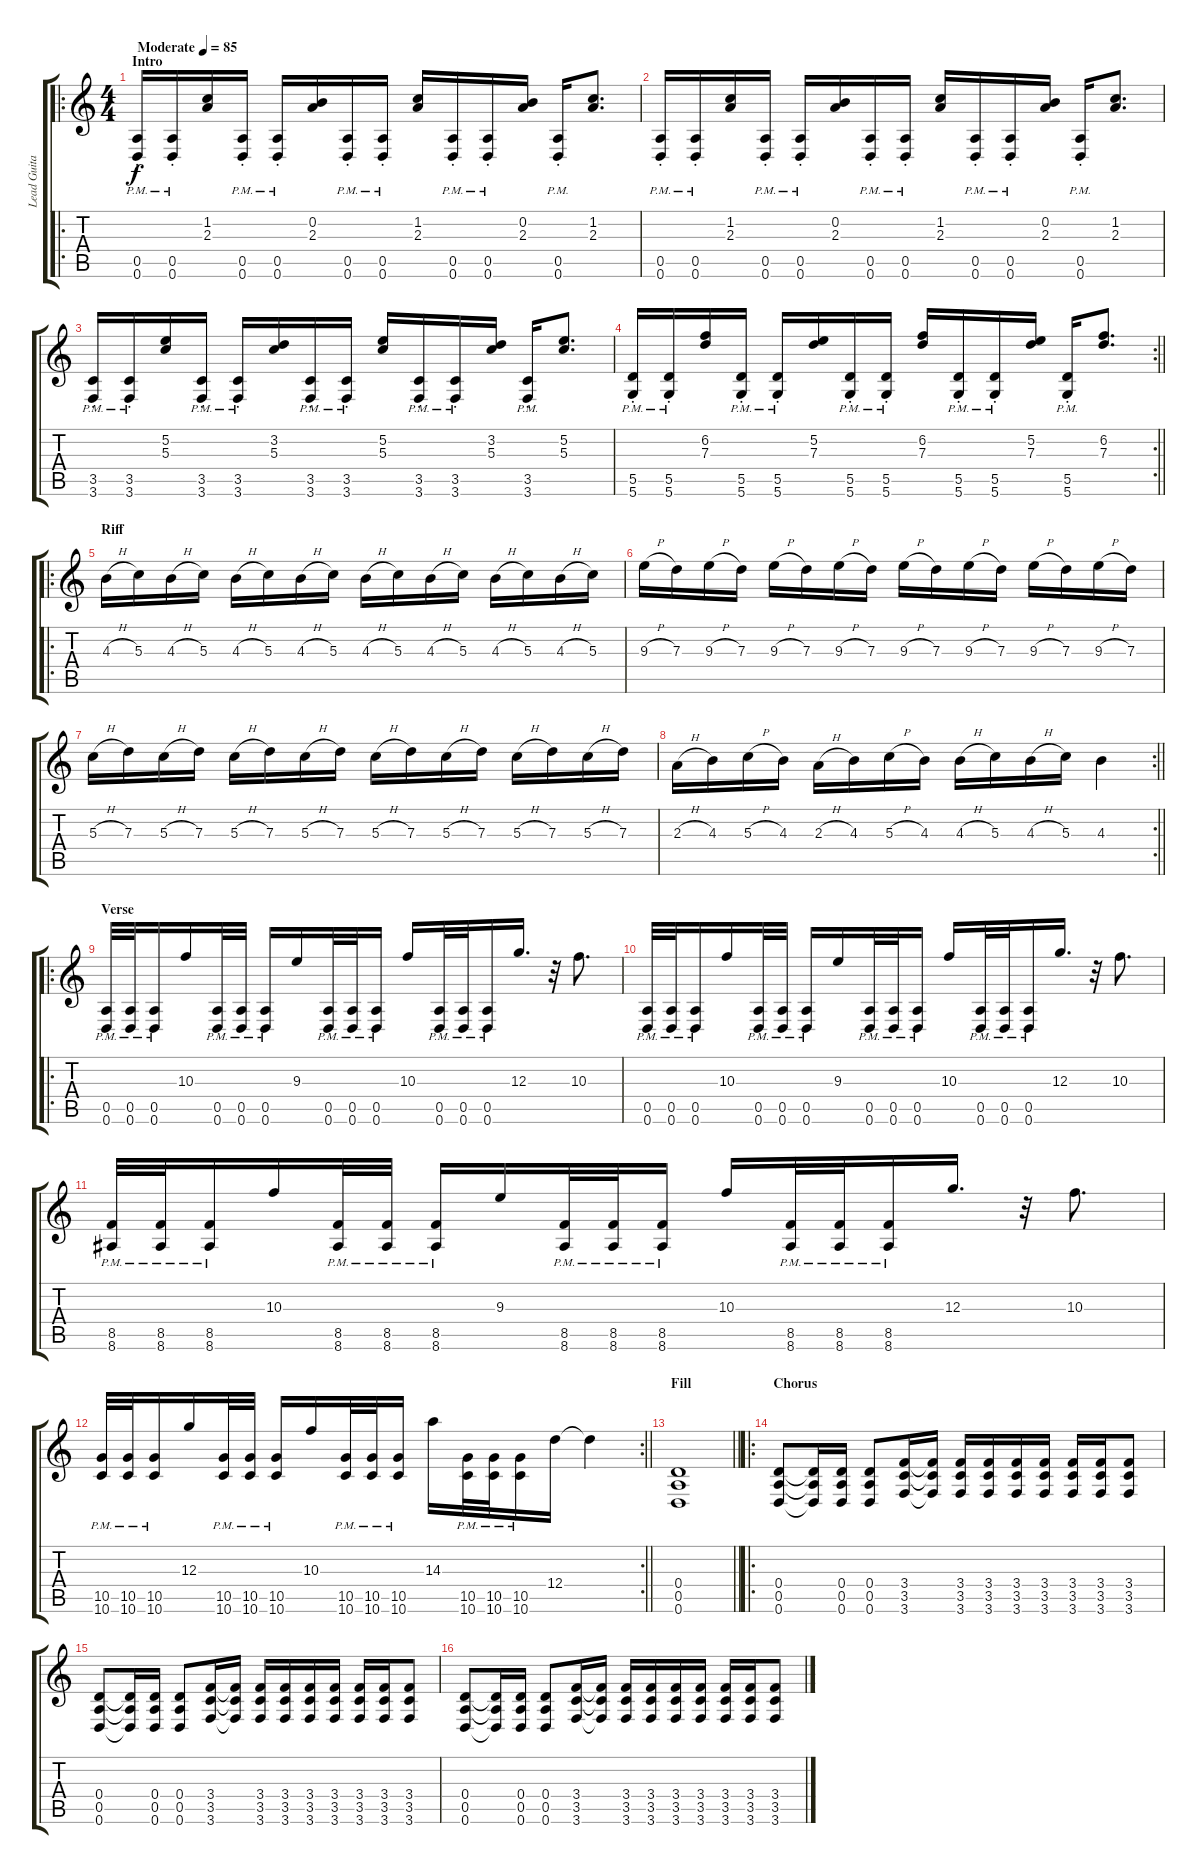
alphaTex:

\track ("Lead Guitar" "Lead Guita") {instrument distortionguitar}
\staff {score tabs}
\tuning (E4 B3 G3 D3 A2 D2) {hide}
\ro
\ts (4 4)
\section ("" "Intro")
\tempo (85 "Moderate")
\clef g2
\ks c
(0.5{pm st} 0.6{pm st}).16{dy f instrument distortionguitar} (0.5{pm st} 0.6{pm st}).16 (1.2 2.3).16 (0.5{st} 0.6{pm st}).16 (0.5{st} 0.6{pm st}).16 (0.2 2.3).16 (0.5{st} 0.6{pm st}).16 (0.5{st} 0.6{pm st}).16 (1.2 2.3).16 (0.5{st} 0.6{pm st}).16 (0.5{st} 0.6{pm st}).16 (0.2 2.3).16 (0.5{st} 0.6{pm st}).16 (1.2 2.3).8{d} |
(0.5{pm st} 0.6{pm st}).16 (0.5{pm st} 0.6{pm st}).16 (1.2 2.3).16 (0.5{st} 0.6{pm st}).16 (0.5{st} 0.6{pm st}).16 (0.2 2.3).16 (0.5{st} 0.6{pm st}).16 (0.5{st} 0.6{pm st}).16 (1.2 2.3).16 (0.5{st} 0.6{pm st}).16 (0.5{st} 0.6{pm st}).16 (0.2 2.3).16 (0.5{st} 0.6{pm st}).16 (1.2 2.3).8{d} |
(3.5{pm st} 3.6{pm st}).16 (3.5{pm st} 3.6{pm st}).16 (5.2 5.3).16 (3.5{st} 3.6{pm st}).16 (3.5{st} 3.6{pm st}).16 (3.2 5.3).16 (3.5{st} 3.6{pm st}).16 (3.5{st} 3.6{pm st}).16 (5.2 5.3).16 (3.5{st} 3.6{pm st}).16 (3.5{st} 3.6{pm st}).16 (3.2 5.3).16 (3.5{st} 3.6{pm st}).16 (5.2 5.3).8{d} |
\rc 2
\barLineRight lightlight
(5.5{pm st} 5.6{pm st}).16 (5.5{pm st} 5.6{pm st}).16 (6.2 7.3).16 (5.5{st} 5.6{pm st}).16 (5.5{st} 5.6{pm st}).16 (5.2 7.3).16 (5.5{st} 5.6{pm st}).16 (5.5{st} 5.6{pm st}).16 (6.2 7.3).16 (5.5{st} 5.6{pm st}).16 (5.5{st} 5.6{pm st}).16 (5.2 7.3).16 (5.5{st} 5.6{pm st}).16 (6.2 7.3).8{d} |
\ro
\section ("" "Riff")
4.3{h}.16 5.3.16 4.3{h}.16 5.3.16 4.3{h}.16 5.3.16 4.3{h}.16 5.3.16 4.3{h}.16 5.3.16 4.3{h}.16 5.3.16 4.3{h}.16 5.3.16 4.3{h}.16 5.3.16 |
9.3{h}.16 7.3.16 9.3{h}.16 7.3.16 9.3{h}.16 7.3.16 9.3{h}.16 7.3.16 9.3{h}.16 7.3.16 9.3{h}.16 7.3.16 9.3{h}.16 7.3.16 9.3{h}.16 7.3.16 |
5.3{h}.16 7.3.16 5.3{h}.16 7.3.16 5.3{h}.16 7.3.16 5.3{h}.16 7.3.16 5.3{h}.16 7.3.16 5.3{h}.16 7.3.16 5.3{h}.16 7.3.16 5.3{h}.16 7.3.16 |
\rc 2
\barLineRight lightlight
2.3{h}.16 4.3.16 5.3{h}.16 4.3.16 2.3{h}.16 4.3.16 5.3{h}.16 4.3.16 4.3{h}.16 5.3.16 4.3{h}.16 5.3.16 4.3.4 |
\ro
\section ("" "Verse")
(0.5{pm} 0.6{pm}).32 (0.5{pm} 0.6{pm}).32 (0.5 0.6{pm}).16 10.3.16 (0.5{pm} 0.6{pm}).32 (0.5{pm} 0.6{pm}).32 (0.5 0.6{pm}).16 9.3.16 (0.5{pm} 0.6{pm}).32 (0.5{pm} 0.6{pm}).32 (0.5 0.6{pm}).16 10.3.16 (0.5{pm} 0.6{pm}).32 (0.5{pm} 0.6{pm}).32 (0.5 0.6{pm}).16 12.3.16{d} r.32 10.3.8{d} |
(0.5{pm} 0.6{pm}).32 (0.5{pm} 0.6{pm}).32 (0.5 0.6{pm}).16 10.3.16 (0.5{pm} 0.6{pm}).32 (0.5{pm} 0.6{pm}).32 (0.5 0.6{pm}).16 9.3.16 (0.5{pm} 0.6{pm}).32 (0.5{pm} 0.6{pm}).32 (0.5 0.6{pm}).16 10.3.16 (0.5{pm} 0.6{pm}).32 (0.5{pm} 0.6{pm}).32 (0.5 0.6{pm}).16 12.3.16{d} r.32 10.3.8{d} |
(8.5{pm} 8.6{pm}).32 (8.5{pm} 8.6{pm}).32 (8.5 8.6{pm}).16 10.3.16 (8.5{pm} 8.6{pm}).32 (8.5{pm} 8.6{pm}).32 (8.5 8.6{pm}).16 9.3.16 (8.5{pm} 8.6{pm}).32 (8.5{pm} 8.6{pm}).32 (8.5 8.6{pm}).16 10.3.16 (8.5{pm} 8.6{pm}).32 (8.5{pm} 8.6{pm}).32 (8.5 8.6{pm}).16 12.3.16{d} r.32 10.3.8{d} |
\rc 2
\barLineRight lightlight
(10.5{pm} 10.6{pm}).32 (10.5{pm} 10.6{pm}).32 (10.5 10.6{pm}).16 12.3.16 (10.5{pm} 10.6{pm}).32 (10.5{pm} 10.6{pm}).32 (10.5 10.6{pm}).16 10.3.16 (10.5{pm} 10.6{pm}).32 (10.5{pm} 10.6{pm}).32 (10.5 10.6{pm}).16 14.3.16 (10.5{pm} 10.6{pm}).32 (10.5{pm} 10.6{pm}).32 (10.5 10.6{pm}).16 12.4.16 12.4{t}.4 |
\section ("" "Fill")
\barLineRight lightlight
(0.4 0.5 0.6).1 |
\ro
\section ("" "Chorus")
(0.4 0.5 0.6).8 (0.4{t} 0.5{t} 0.6{t}).16 (0.4 0.5 0.6).16 (0.4 0.5 0.6).8 (3.4 3.5 3.6).16 (3.4{t} 3.5{t} 3.6{t}).16 (3.4 3.5 3.6).16 (3.4 3.5 3.6).16 (3.4 3.5 3.6).16 (3.4 3.5 3.6).16 (3.4 3.5 3.6).16 (3.4 3.5 3.6).16 (3.4 3.5 3.6).8 |
(0.4 0.5 0.6).8 (0.4{t} 0.5{t} 0.6{t}).16 (0.4 0.5 0.6).16 (0.4 0.5 0.6).8 (3.4 3.5 3.6).16 (3.4{t} 3.5{t} 3.6{t}).16 (3.4 3.5 3.6).16 (3.4 3.5 3.6).16 (3.4 3.5 3.6).16 (3.4 3.5 3.6).16 (3.4 3.5 3.6).16 (3.4 3.5 3.6).16 (3.4 3.5 3.6).8 |
(0.4 0.5 0.6).8 (0.4{t} 0.5{t} 0.6{t}).16 (0.4 0.5 0.6).16 (0.4 0.5 0.6).8 (3.4 3.5 3.6).16 (3.4{t} 3.5{t} 3.6{t}).16 (3.4 3.5 3.6).16 (3.4 3.5 3.6).16 (3.4 3.5 3.6).16 (3.4 3.5 3.6).16 (3.4 3.5 3.6).16 (3.4 3.5 3.6).16 (3.4 3.5 3.6).8
